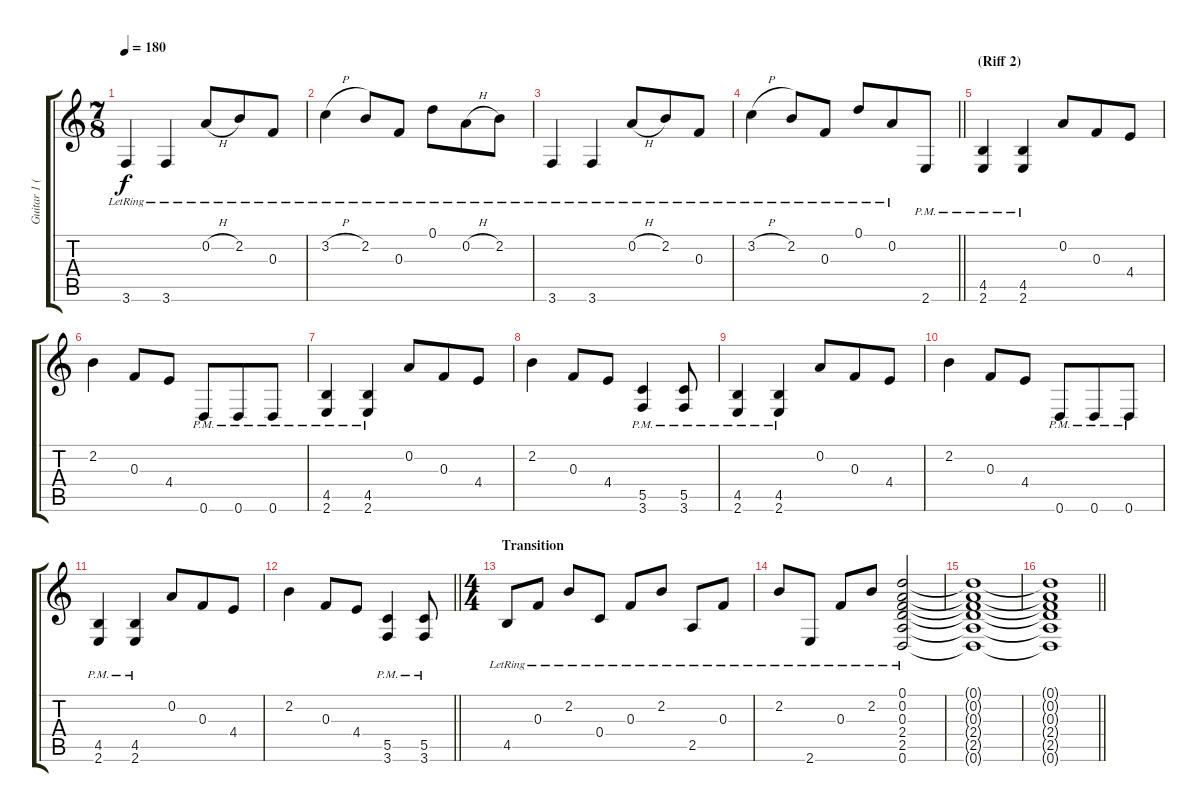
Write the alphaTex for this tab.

\track ("Guitar 1 (Left)" "Guitar 1 (") {instrument acousticguitarsteel}
\staff {score tabs}
\tuning (D4 A3 F3 C3 G2 D2) {hide}
\ts (7 8)
\tempo 180
\clef g2
\ks c
3.6{lr}.4{dy f} 3.6{lr}.4 0.2{h lr}.8 2.2{lr}.8 0.3{lr}.8 |
3.2{h lr}.4 2.2{lr}.8 0.3{lr}.8 0.1{lr}.8 0.2{h lr}.8 2.2{lr}.8 |
3.6{lr}.4 3.6{lr}.4 0.2{h lr}.8 2.2{lr}.8 0.3{lr}.8 |
\barLineRight lightlight
3.2{h lr}.4 2.2{lr}.8 0.3{lr}.8 0.1{lr}.8 0.2{lr}.8 2.6{pm}.8{instrument distortionguitar} |
\section ("" "(Riff 2)")
(4.5{pm} 2.6{pm}).4 (4.5{pm} 2.6{pm}).4 0.2.8 0.3.8 4.4.8 |
2.2.4 0.3.8 4.4.8 0.6{pm}.8 0.6{pm}.8 0.6{pm}.8 |
(4.5{pm} 2.6{pm}).4 (4.5{pm} 2.6{pm}).4 0.2.8 0.3.8 4.4.8 |
2.2.4 0.3.8 4.4.8 (5.5 3.6{pm}).4 (5.5 3.6{pm}).8 |
(4.5{pm} 2.6{pm}).4 (4.5{pm} 2.6{pm}).4 0.2.8 0.3.8 4.4.8 |
2.2.4 0.3.8 4.4.8 0.6{pm}.8 0.6{pm}.8 0.6{pm}.8 |
(4.5{pm} 2.6{pm}).4 (4.5{pm} 2.6{pm}).4 0.2.8 0.3.8 4.4.8 |
\barLineRight lightlight
2.2.4 0.3.8 4.4.8 (5.5 3.6{pm}).4 (5.5 3.6{pm}).8 |
\ts (4 4)
\section ("" "Transition")
4.5{lr}.8 0.3{lr}.8 2.2{lr}.8 0.4{lr}.8 0.3{lr}.8 2.2{lr}.8 2.5{lr}.8 0.3{lr}.8 |
2.2{lr}.8 2.6{lr}.8 0.3{lr}.8 2.2{lr}.8 (0.1{lr} 0.2{lr} 0.3{lr} 2.4{lr} 2.5{lr} 0.6{lr}).2 |
(0.1{t} 0.2{t} 0.3{t} 2.4{t} 2.5{t} 0.6{t}).1 |
\barLineRight lightlight
(0.1{t} 0.2{t} 0.3{t} 2.4{t} 2.5{t} 0.6{t}).1
